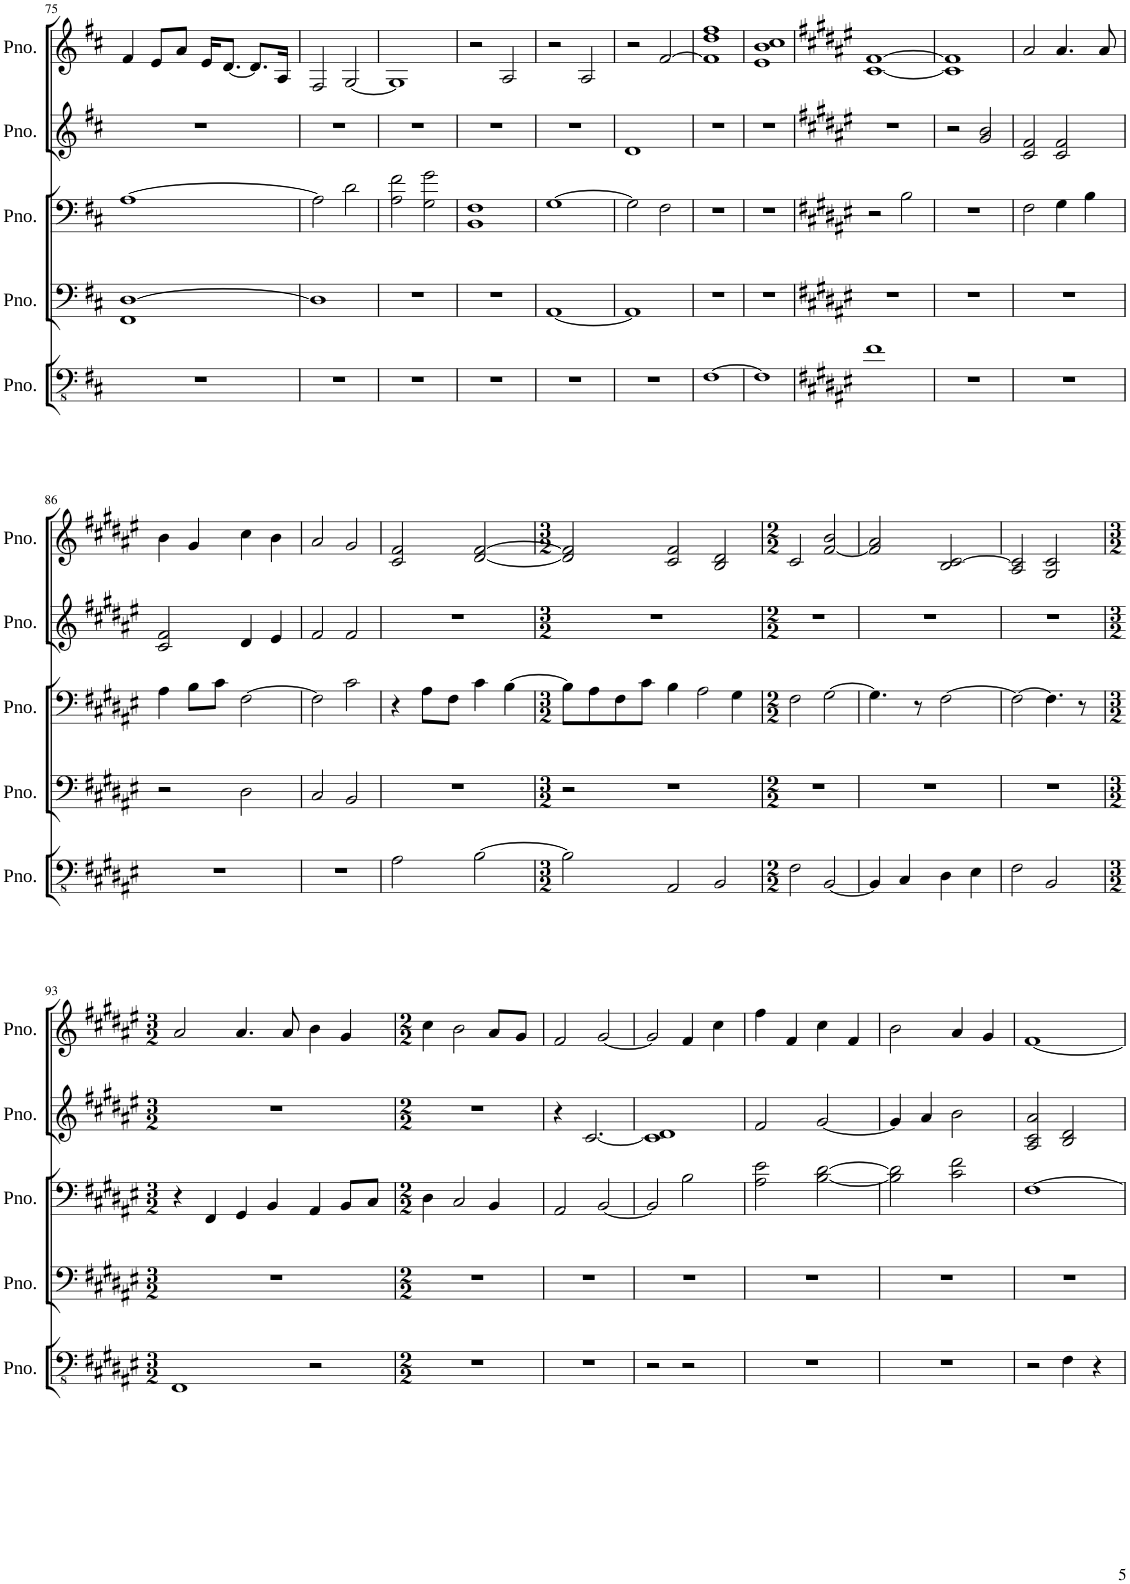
**kern	**kern	**kern	**kern	**kern
*part5	*part4	*part3	*part2	*part1
*staff5	*staff4	*staff3	*staff2	*staff1
*I"Piano	*I"Piano	*I"Piano	*I"Piano	*I"Piano
*I'Pno.	*I'Pno.	*I'Pno.	*I'Pno.	*I'Pno.
!!LO:PB:g=z
*clefFv4	*clefF4	*clefF4	*clefG2	*clefG2
*k[f#c#]	*k[f#c#]	*k[f#c#]	*k[f#c#]	*k[f#c#]
*M4/4	*M4/4	*M4/4	*M4/4	*M4/4
=75	=75	=75	=75	=75
1r	1FF# [1D	[1A	1r	4f#/
.	.	.	.	8e/L
.	.	.	.	8a/J
.	.	.	.	16e/KL
.	.	.	.	[8.d/J
.	.	.	.	8.d/L]
.	.	.	.	16A/Jk
=76	=76	=76	=76	=76
1r	1D]	2A\]	1r	2F#/
.	.	2d\	.	[2G/
=77	=77	=77	=77	=77
1r	1r	2A\ 2f#\	1r	1G]
.	.	2G\ 2g\	.	.
=78	=78	=78	=78	=78
1r	1r	1BB 1F#	1r	2r
.	.	.	.	2A/
=79	=79	=79	=79	=79
1r	[1AA	[1G	1r	2r
.	.	.	.	2A/
=80	=80	=80	=80	=80
1r	1AA]	2G\]	1d	2r
.	.	2F#\	.	[2f#/
=81	=81	=81	=81	=81
[1FF#	1r	1r	1r	1f#] 1dd 1ff#
=82	=82	=82	=82	=82
1FF#]	1r	1r	1r	1e 1b 1cc#
=83	=83	=83	=83	=83
*k[f#c#g#d#a#e#]	*k[f#c#g#d#a#e#]	*k[f#c#g#d#a#e#]	*k[f#c#g#d#a#e#]	*k[f#c#g#d#a#e#]
1F#	1r	2r	1r	[1c# [1f#
.	.	2B\	.	.
=84	=84	=84	=84	=84
1r	1r	1r	2r	1c#] 1f#]
.	.	.	2g#/ 2b/	.
=85	=85	=85	=85	=85
1r	1r	2F#\	2c#/ 2f#/	2a#/
.	.	4G#\	2c#/ 2f#/	4.a#/
.	.	4B\	.	.
.	.	.	.	8a#/
!!LO:LB:g=z
=86	=86	=86	=86	=86
1r	2r	4A#\	2c#/ 2f#/	4b\
.	.	8B\L	.	4g#/
.	.	8c#\J	.	.
.	2D#\	[2F#\	4d#/	4cc#\
.	.	.	4e#/	4b\
=87	=87	=87	=87	=87
1r	2C#/	2F#\]	2f#/	2a#/
.	2BB/	2c#\	2f#/	2g#/
=88	=88	=88	=88	=88
2AA#\	1r	4r	1r	2c#/ 2f#/
.	.	8A#\L	.	.
.	.	8F#\J	.	.
[2BB\	.	4c#\	.	[2d#/ [2f#/
.	.	[4B\	.	.
=89	=89	=89	=89	=89
*M3/2	*M3/2	*M3/2	*M3/2	*M3/2
2BB\]	2r	8B\L]	1.r	2d#/] 2f#/]
.	.	8A#\	.	.
.	.	8F#\	.	.
.	.	8c#\J	.	.
2AAA#/	1r	4B\	.	2c#/ 2f#/
.	.	2A#\	.	.
2BBB/	.	.	.	2B/ 2d#/
.	.	4G#\	.	.
=90	=90	=90	=90	=90
*M2/2	*M2/2	*M2/2	*M2/2	*M2/2
2FF#\	1r	2F#\	1r	2c#/
[2BBB/	.	[2G#\	.	[2f#/ 2b/
=91	=91	=91	=91	=91
4BBB/]	1r	4.G#\]	1r	2f#/] 2a#/
4CC#/	.	.	.	.
.	.	8r	.	.
4DD#\	.	[2F#\	.	2B/ [2c#/
4EE#\	.	.	.	.
=92	=92	=92	=92	=92
2FF#\	1r	2F#\_	1r	2A#/ 2c#/]
2BBB/	.	4.F#\]	.	2G#/ 2c#/
.	.	8r	.	.
!!LO:LB:g=z
=93	=93	=93	=93	=93
*M3/2	*M3/2	*M3/2	*M3/2	*M3/2
1FFF#	1.r	4r	1.r	2a#/
.	.	4FF#/	.	.
.	.	4GG#/	.	4.a#/
.	.	4BB/	.	.
.	.	.	.	8a#/
2r	.	4AA#/	.	4b\
.	.	8BB/L	.	4g#/
.	.	8C#/J	.	.
=94	=94	=94	=94	=94
*M2/2	*M2/2	*M2/2	*M2/2	*M2/2
1r	1r	4D#\	1r	4cc#\
.	.	2C#/	.	2b\
.	.	4BB/	.	8a#/L
.	.	.	.	8g#/J
=95	=95	=95	=95	=95
1r	1r	2AA#/	4r	2f#/
.	.	.	[2.c#/	.
.	.	[2BB/	.	[2g#/
=96	=96	=96	=96	=96
2r	1r	2BB/]	1c#] 1d#	2g#/]
2r	.	2B\	.	4f#/
.	.	.	.	4cc#\
=97	=97	=97	=97	=97
1r	1r	2A#\ 2e#\	2f#/	4ff#\
.	.	.	.	4f#/
.	.	[2B\ [2d#\	[2g#/	4cc#\
.	.	.	.	4f#/
=98	=98	=98	=98	=98
1r	1r	2B\] 2d#\]	4g#/]	2b\
.	.	.	4a#/	.
.	.	2c#\ 2f#\	2b\	4a#/
.	.	.	.	4g#/
=99	=99	=99	=99	=99
2r	1r	[1F#	2A#/ 2c#/ 2a#/	[1f#
4FF#\	.	.	2B/ 2d#/	.
4r	.	.	.	.
=	=	=	=	=
*-	*-	*-	*-	*-
